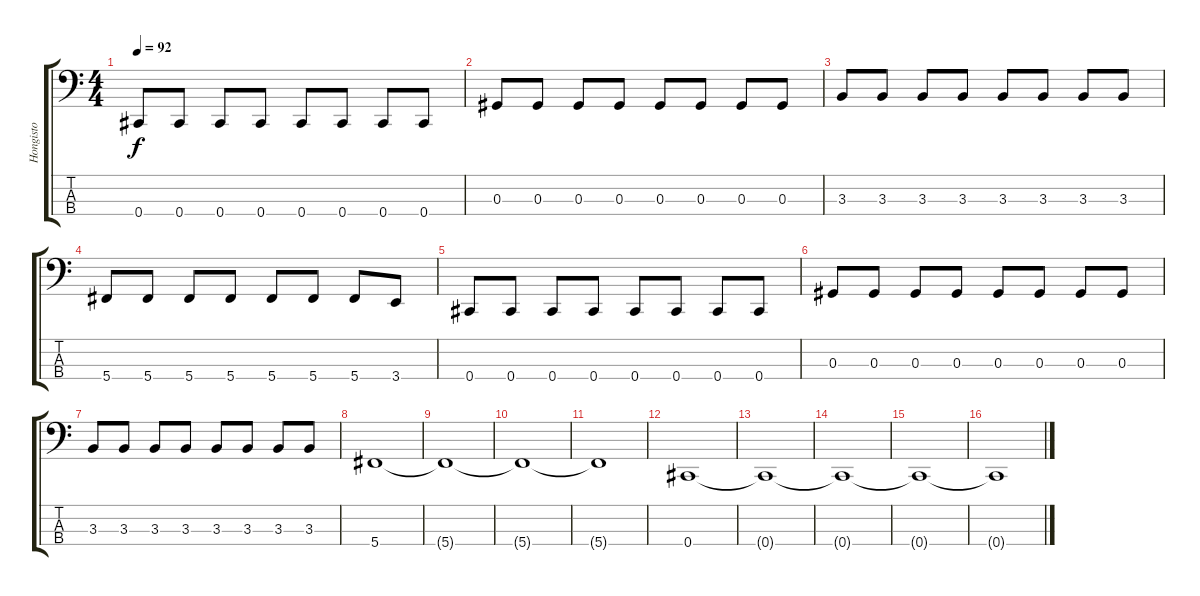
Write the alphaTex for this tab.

\track ("Hongisto" "Hongisto") {instrument electricbassfinger}
\staff {score tabs}
\tuning (Gb2 Db2 Ab1 Db1) {hide}
\ts (4 4)
\tempo 92
\clef f4
\ks c
0.4.8{dy f} 0.4.8 0.4.8 0.4.8 0.4.8 0.4.8 0.4.8 0.4.8 |
0.3.8 0.3.8 0.3.8 0.3.8 0.3.8 0.3.8 0.3.8 0.3.8 |
3.3.8 3.3.8 3.3.8 3.3.8 3.3.8 3.3.8 3.3.8 3.3.8 |
5.4.8 5.4.8 5.4.8 5.4.8 5.4.8 5.4.8 5.4.8 3.4.8 |
0.4.8 0.4.8 0.4.8 0.4.8 0.4.8 0.4.8 0.4.8 0.4.8 |
0.3.8 0.3.8 0.3.8 0.3.8 0.3.8 0.3.8 0.3.8 0.3.8 |
3.3.8 3.3.8 3.3.8 3.3.8 3.3.8 3.3.8 3.3.8 3.3.8 |
5.4.1 |
5.4{t}.1 |
5.4{t}.1 |
5.4{t}.1 |
0.4.1 |
0.4{t}.1 |
0.4{t}.1 |
0.4{t}.1 |
0.4{t}.1
